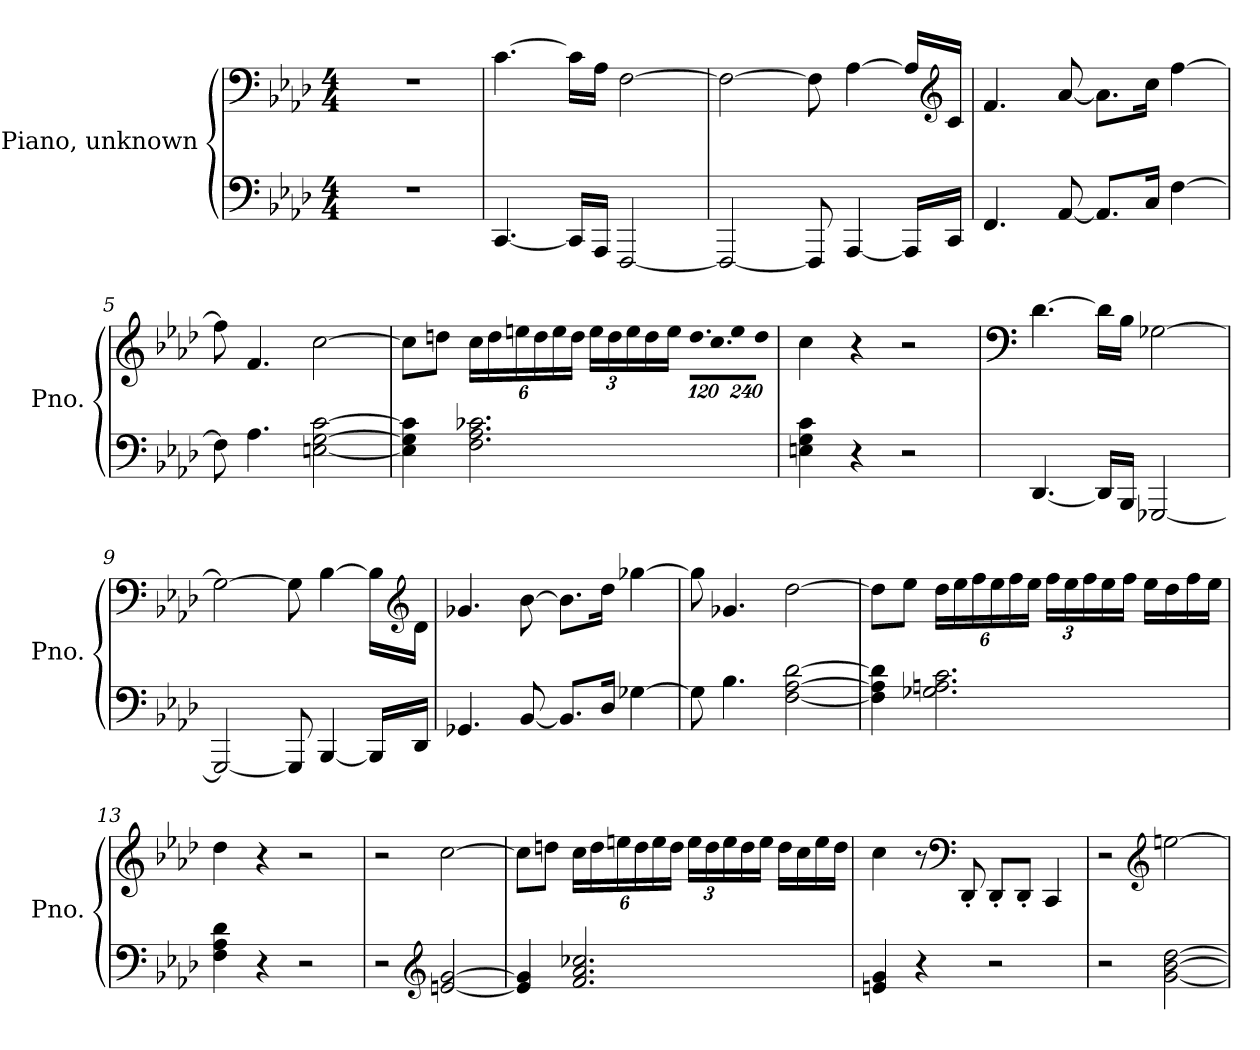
**kern	**kern
*part1	*part1
*staff2	*staff1
*I"Piano, unknown	*
*I'Pno.	*
*clefF4	*clefF4
*k[b-e-a-d-]	*k[b-e-a-d-]
*M4/4	*M4/4
*MM120	*MM120
=1	=1
1r	1r
=2	=2
[4.CC/	[4.c\
16CC/LL]	16c\LL]
16AAA-/JJ	16A-\JJ
[2FFF/	[2F\
=3	=3
2FFF/_	2F\_
8FFF/]	8F\]
[4AAA-/	[4A-\
16AAA-/LL]	16A-/LL]
*	*clefG2
16CC/JJ	16c/JJ
=4	=4
4.FF/	4.f/
[8AA-/	[8a-/
8.AA-/L]	8.a-\L]
16C/Jk	16cc\Jk
[4F\	[4ff\
=5	=5
8F\]	8ff\]
4.A-\	4.f/
[2En\ [2G\ [2c\	[2cc\
!!LO:LB:g=z
=6	=6
4E\] 4G\] 4c\]	8cc\L]
.	8ddn\J
*	*Xbrackettup
2.F\ 2.A-\ 2.c-X\	24cc\LL
.	24dd\
.	24een\
.	24dd\
.	24ee\
.	24dd\JJ
.	24ee\LL
.	24dd\
.	24ee\
.	16dd\
.	16ee\JJ
!	!LO:N:vis=32.
.	1920%103dd\LLL
!	!LO:N:vis=32.
.	1920%103cc\J
!	!LO:N:vis=16
.	1920%137ee\
!	!LO:N:vis=16
.	1920%137dd\JJ
=7	=7
4En\ 4G\ 4c\	4cc\
4r	4r
2r	2r
=8	=8
*	*clefF4
[4.DD-/	[4.d-\
16DD-/LL]	16d-\LL]
16BBB-/JJ	16B-\JJ
[2GGG-X/	[2G-X\
=9	=9
2GGG-/_	2G-\_
8GGG-/]	8G-\]
[4BBB-/	[4B-\
16BBB-/LL]	16B-\LL]
*	*clefG2
16DD-/JJ	16d-\JJ
!!LO:LB:g=z
=10	=10
4.GG-X/	4.g-X/
[8BB-/	[8b-\
8.BB-/L]	8.b-\L]
16D-/Jk	16dd-\Jk
[4G-X\	[4gg-X\
=11	=11
8G-\]	8gg-\]
4.B-\	4.g-X/
[2F\ [2A-\ [2d-\	[2dd-\
=12	=12
4F\] 4A-\] 4d-\]	8dd-\L]
.	8ee-\J
2.G-X\ 2.An\ 2.c\	24dd-\LL
.	24ee-\
.	24ff\
.	24ee-\
.	24ff\
.	24ee-\JJ
.	24ff\LL
.	24ee-\
.	24ff\
.	16ee-\
.	16ff\JJ
.	16ee-\LL
.	16dd-\
.	16ff\
.	16ee-\JJ
=13	=13
4F\ 4A-\ 4d-\	4dd-\
4r	4r
2r	2r
=14	=14
2r	2r
*clefG2	*
[2en/ [2g/	[2cc\
!!LO:LB:g=z
=15	=15
4e/] 4g/]	8cc\L]
.	8ddn\J
2.f/ 2.a-/ 2.cc-X/	24cc\LL
.	24dd\
.	24een\
.	24dd\
.	24ee\
.	24dd\JJ
.	24ee\LL
.	24dd\
.	24ee\
.	16dd\
.	16ee\JJ
.	16dd\LL
.	16cc\
.	16ee\
.	16dd\JJ
=16	=16
4en/ 4g/	4cc\
4r	8r
*	*clefF4
.	8DD-'/
2r	8DD-'/L
.	8DD-'/J
.	4CC/
=17	=17
2r	2r
*	*clefG2
[2g\ [2b-\ [2dd-\	[2een\
=	=
*-	*-
